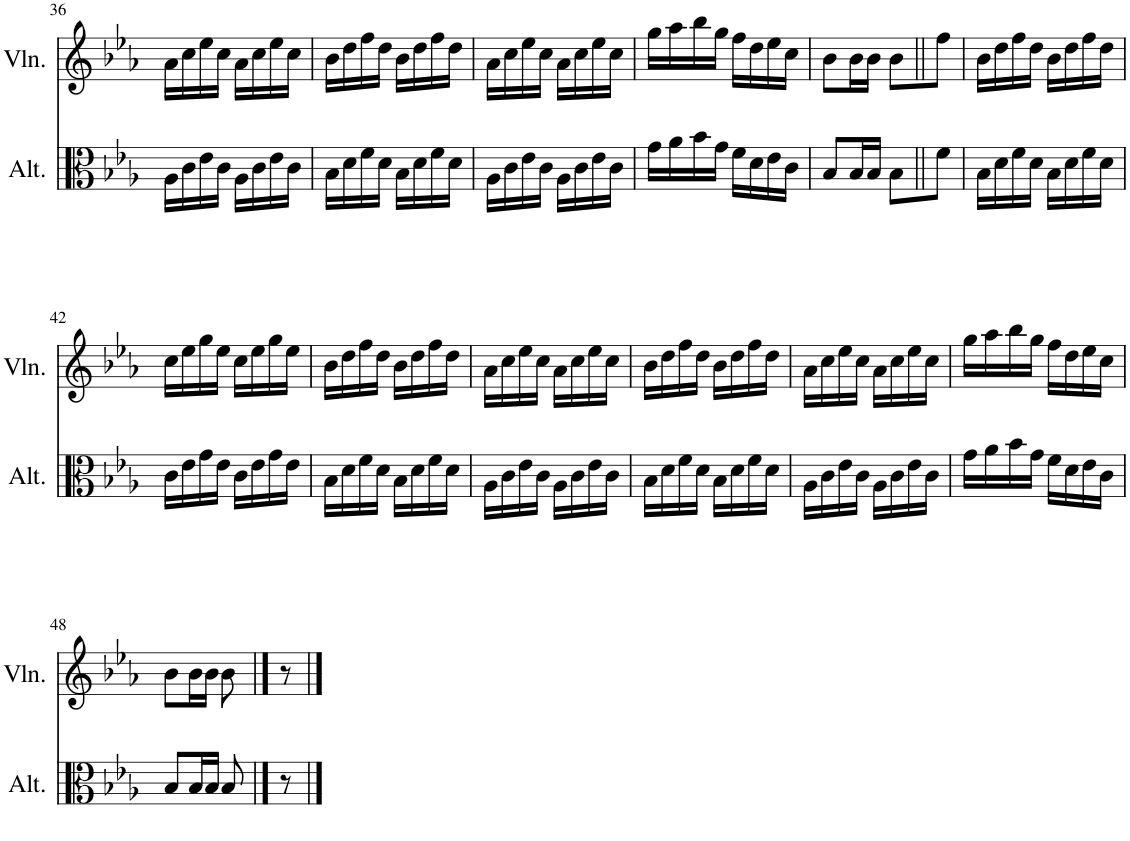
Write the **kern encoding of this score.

**kern	**kern
*part2	*part1
*staff2	*staff1
*I"Alto	*I"Violon
*I'Alt.	*I'Vln.
!!LO:PB:g=z
*clefC3	*clefG2
*k[b-e-a-]	*k[b-e-a-]
*M2/4	*M2/4
=36	=36
16A-\LL	16a-\LL
16c\	16cc\
16e-\	16ee-\
16c\JJ	16cc\JJ
16A-\LL	16a-\LL
16c\	16cc\
16e-\	16ee-\
16c\JJ	16cc\JJ
=37	=37
16B-\LL	16b-\LL
16d\	16dd\
16f\	16ff\
16d\JJ	16dd\JJ
16B-\LL	16b-\LL
16d\	16dd\
16f\	16ff\
16d\JJ	16dd\JJ
=38	=38
16A-\LL	16a-\LL
16c\	16cc\
16e-\	16ee-\
16c\JJ	16cc\JJ
16A-\LL	16a-\LL
16c\	16cc\
16e-\	16ee-\
16c\JJ	16cc\JJ
=39	=39
16g\LL	16gg\LL
16a-\	16aa-\
16b-\	16bb-\
16g\JJ	16gg\JJ
16f\LL	16ff\LL
16d\	16dd\
16e-\	16ee-\
16c\JJ	16cc\JJ
=40	=40
8B-/L	8b-\L
16B-/L	16b-\L
16B-/JJ	16b-\JJ
8B-\L	8b-\L
8f\J	8ff\J
=41	=41
16B-\LL	16b-\LL
16d\	16dd\
16f\	16ff\
16d\JJ	16dd\JJ
16B-\LL	16b-\LL
16d\	16dd\
16f\	16ff\
16d\JJ	16dd\JJ
!!LO:LB:g=z
=42	=42
16c\LL	16cc\LL
16e-\	16ee-\
16g\	16gg\
16e-\JJ	16ee-\JJ
16c\LL	16cc\LL
16e-\	16ee-\
16g\	16gg\
16e-\JJ	16ee-\JJ
=43	=43
16B-\LL	16b-\LL
16d\	16dd\
16f\	16ff\
16d\JJ	16dd\JJ
16B-\LL	16b-\LL
16d\	16dd\
16f\	16ff\
16d\JJ	16dd\JJ
=44	=44
16A-\LL	16a-\LL
16c\	16cc\
16e-\	16ee-\
16c\JJ	16cc\JJ
16A-\LL	16a-\LL
16c\	16cc\
16e-\	16ee-\
16c\JJ	16cc\JJ
=45	=45
16B-\LL	16b-\LL
16d\	16dd\
16f\	16ff\
16d\JJ	16dd\JJ
16B-\LL	16b-\LL
16d\	16dd\
16f\	16ff\
16d\JJ	16dd\JJ
=46	=46
16A-\LL	16a-\LL
16c\	16cc\
16e-\	16ee-\
16c\JJ	16cc\JJ
16A-\LL	16a-\LL
16c\	16cc\
16e-\	16ee-\
16c\JJ	16cc\JJ
=47	=47
16g\LL	16gg\LL
16a-\	16aa-\
16b-\	16bb-\
16g\JJ	16gg\JJ
16f\LL	16ff\LL
16d\	16dd\
16e-\	16ee-\
16c\JJ	16cc\JJ
!!LO:LB:g=z
=48	=48
8B-/L	8b-\L
16B-/L	16b-\L
16B-/JJ	16b-\JJ
8B-/	8b-\
8r	8r
==	==
*-	*-
